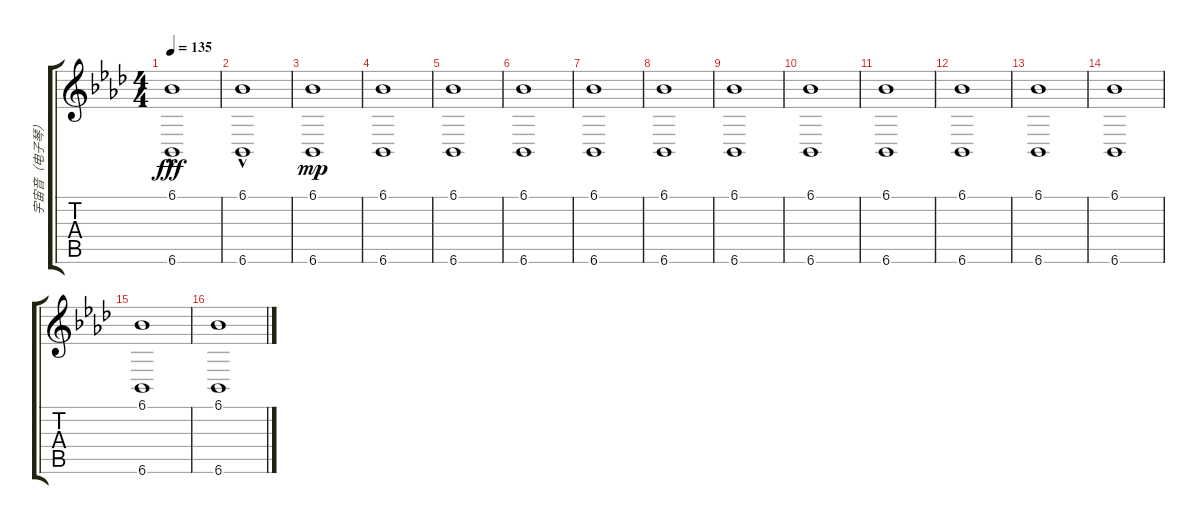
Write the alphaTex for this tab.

\track ("宇宙音（电子琴）" "宇宙音（电子琴）") {instrument rockorgan}
\staff {score tabs}
\tuning (E4 B3 G3 D3 A2 E2) {hide}
\ts (4 4)
\tempo 135
\clef g2
\ks ab
(6.1{hac} 6.6{hac}).1{dy fff} |
(6.1{hac} 6.6{hac}).1 |
(6.1 6.6).1{dy mp} |
(6.1 6.6).1 |
(6.1 6.6).1 |
(6.1 6.6).1 |
(6.1 6.6).1 |
(6.1 6.6).1 |
(6.1 6.6).1 |
(6.1 6.6).1 |
(6.1 6.6).1 |
(6.1 6.6).1 |
(6.1 6.6).1 |
(6.1 6.6).1 |
(6.1 6.6).1 |
(6.1 6.6).1
